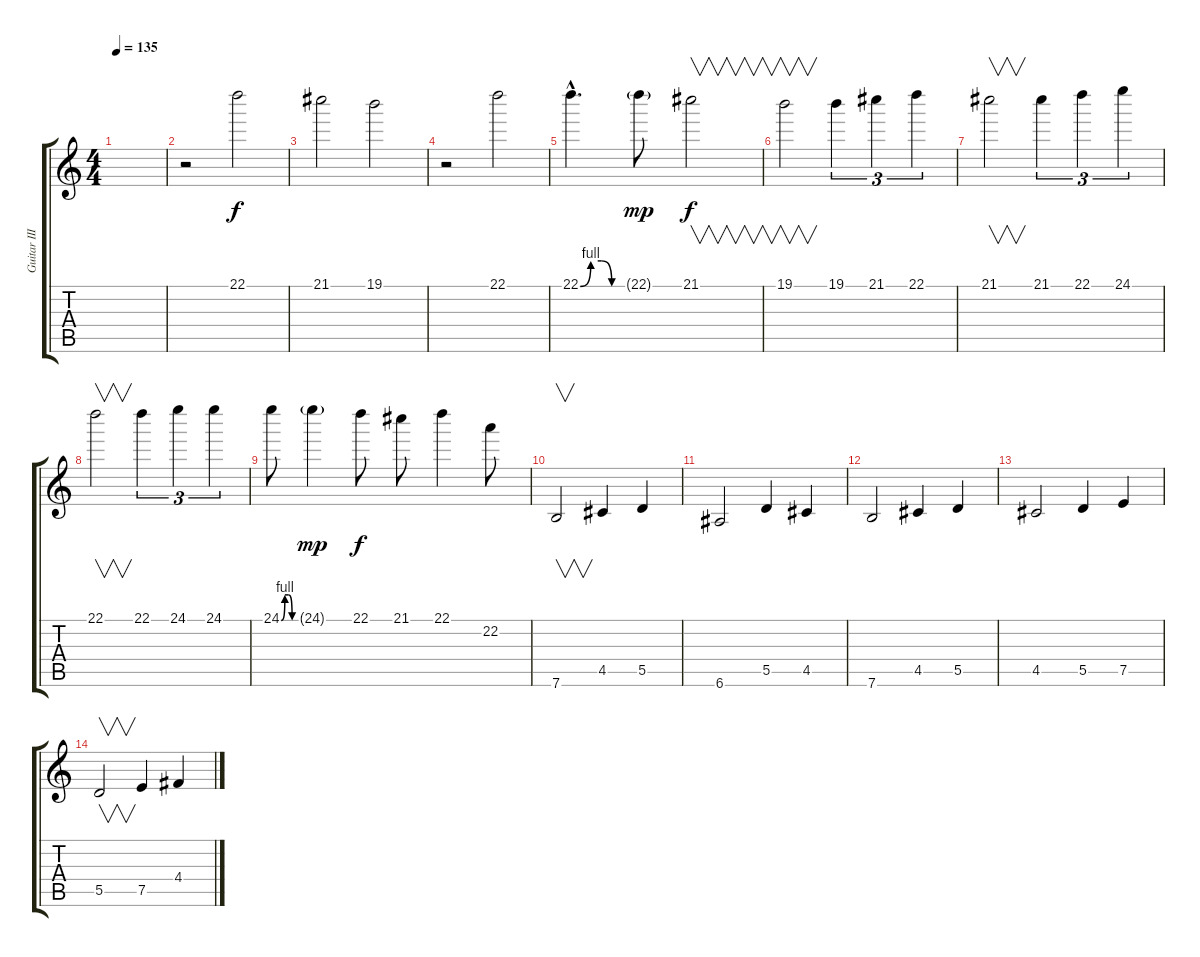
\track ("Guitar III" "Guitar III") {instrument distortionguitar}
\staff {score tabs}
\tuning (E4 B3 G3 D3 A2 E2) {hide}
\ts (4 4)
\tempo 135
\clef g2
\ks c
|
r.2 22.1.2 |
21.1.2 19.1.2 |
r.2 22.1.2 |
22.1{be (custom 0 0 15 4 30 4 45 0 60 0) hac}.4{d} 22.1{g}.8{dy mp} 21.1.2{v dy f} |
19.1.2{v} 19.1.4{tu (3 2)} 21.1.4{tu (3 2)} 22.1.4{tu (3 2)} |
21.1.2{v} 21.1.4{tu (3 2)} 22.1.4{tu (3 2)} 24.1.4{tu (3 2)} |
22.1.2{v} 22.1.4{tu (3 2)} 24.1.4{tu (3 2)} 24.1.4{tu (3 2)} |
24.1{be (custom 0 0 15 4 30 4 45 0 60 0)}.8 24.1{g}.4{dy mp} 22.1.8{dy f} 21.1.8 22.1.4 22.2.8 |
7.6.2{v} 4.5.4 5.5.4 |
6.6.2 5.5.4 4.5.4 |
7.6.2 4.5.4 5.5.4 |
4.5.2 5.5.4 7.5.4 |
5.5.2{v} 7.5.4 4.4.4
